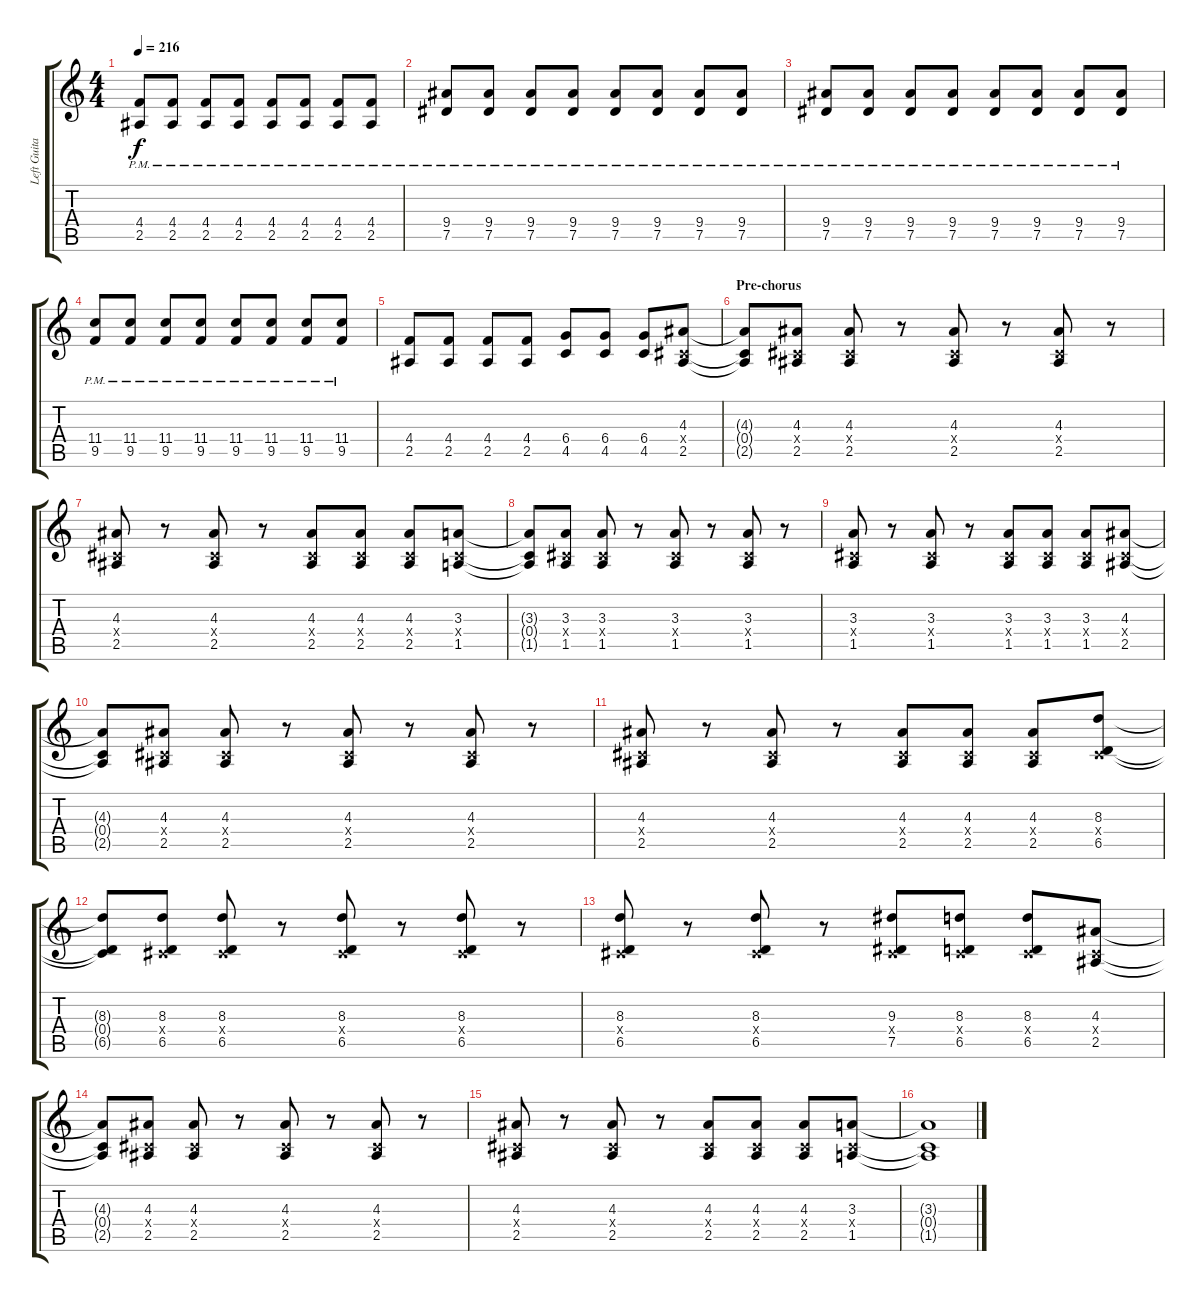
\track ("Left Guitar" "Left Guita") {instrument overdrivenguitar}
\staff {score tabs}
\tuning (Eb4 Bb3 Gb3 Db3 Ab2 Eb2) {hide}
\ts (4 4)
\tempo 216
\clef g2
\ks c
(4.4{pm} 2.5{pm}).8{dy f} (4.4{pm} 2.5{pm}).8 (4.4{pm} 2.5{pm}).8 (4.4{pm} 2.5{pm}).8 (4.4{pm} 2.5{pm}).8 (4.4{pm} 2.5{pm}).8 (4.4{pm} 2.5{pm}).8 (4.4{pm} 2.5{pm}).8 |
(9.4{pm} 7.5{pm}).8 (9.4{pm} 7.5{pm}).8 (9.4{pm} 7.5{pm}).8 (9.4{pm} 7.5{pm}).8 (9.4{pm} 7.5{pm}).8 (9.4{pm} 7.5{pm}).8 (9.4{pm} 7.5{pm}).8 (9.4{pm} 7.5{pm}).8 |
(9.4{pm} 7.5{pm}).8 (9.4{pm} 7.5{pm}).8 (9.4{pm} 7.5{pm}).8 (9.4{pm} 7.5{pm}).8 (9.4{pm} 7.5{pm}).8 (9.4{pm} 7.5{pm}).8 (9.4{pm} 7.5{pm}).8 (9.4{pm} 7.5{pm}).8 |
(11.4{pm} 9.5{pm}).8 (11.4{pm} 9.5{pm}).8 (11.4{pm} 9.5{pm}).8 (11.4{pm} 9.5{pm}).8 (11.4{pm} 9.5{pm}).8 (11.4{pm} 9.5{pm}).8 (11.4{pm} 9.5{pm}).8 (11.4{pm} 9.5{pm}).8 |
(4.4 2.5).8 (4.4 2.5).8 (4.4 2.5).8 (4.4 2.5).8 (6.4 4.5).8 (6.4 4.5).8 (6.4 4.5).8 (4.3 0.4{x} 2.5).8 |
\section ("" "Pre-chorus")
(4.3{t} 0.4{t} 2.5{t}).8 (4.3 0.4{x} 2.5).8 (4.3 0.4{x} 2.5).8 r.8 (4.3 0.4{x} 2.5).8 r.8 (4.3 0.4{x} 2.5).8 r.8 |
(4.3 0.4{x} 2.5).8 r.8 (4.3 0.4{x} 2.5).8 r.8 (4.3 0.4{x} 2.5).8 (4.3 0.4{x} 2.5).8 (4.3 0.4{x} 2.5).8 (3.3 0.4{x} 1.5).8 |
(3.3{t} 0.4{t} 1.5{t}).8 (3.3 0.4{x} 1.5).8 (3.3 0.4{x} 1.5).8 r.8 (3.3 0.4{x} 1.5).8 r.8 (3.3 0.4{x} 1.5).8 r.8 |
(3.3 0.4{x} 1.5).8 r.8 (3.3 0.4{x} 1.5).8 r.8 (3.3 0.4{x} 1.5).8 (3.3 0.4{x} 1.5).8 (3.3 0.4{x} 1.5).8 (4.3 0.4{x} 2.5).8 |
(4.3{t} 0.4{t} 2.5{t}).8 (4.3 0.4{x} 2.5).8 (4.3 0.4{x} 2.5).8 r.8 (4.3 0.4{x} 2.5).8 r.8 (4.3 0.4{x} 2.5).8 r.8 |
(4.3 0.4{x} 2.5).8 r.8 (4.3 0.4{x} 2.5).8 r.8 (4.3 0.4{x} 2.5).8 (4.3 0.4{x} 2.5).8 (4.3 0.4{x} 2.5).8 (8.3 0.4{x} 6.5).8 |
(8.3{t} 0.4{t} 6.5{t}).8 (8.3 0.4{x} 6.5).8 (8.3 0.4{x} 6.5).8 r.8 (8.3 0.4{x} 6.5).8 r.8 (8.3 0.4{x} 6.5).8 r.8 |
(8.3 0.4{x} 6.5).8 r.8 (8.3 0.4{x} 6.5).8 r.8 (9.3 0.4{x} 7.5).8 (8.3 0.4{x} 6.5).8 (8.3 0.4{x} 6.5).8 (4.3 0.4{x} 2.5).8 |
(4.3{t} 0.4{t} 2.5{t}).8 (4.3 0.4{x} 2.5).8 (4.3 0.4{x} 2.5).8 r.8 (4.3 0.4{x} 2.5).8 r.8 (4.3 0.4{x} 2.5).8 r.8 |
(4.3 0.4{x} 2.5).8 r.8 (4.3 0.4{x} 2.5).8 r.8 (4.3 0.4{x} 2.5).8 (4.3 0.4{x} 2.5).8 (4.3 0.4{x} 2.5).8 (3.3 0.4{x} 1.5).8 |
(3.3{t} 0.4{t} 1.5{t}).1
